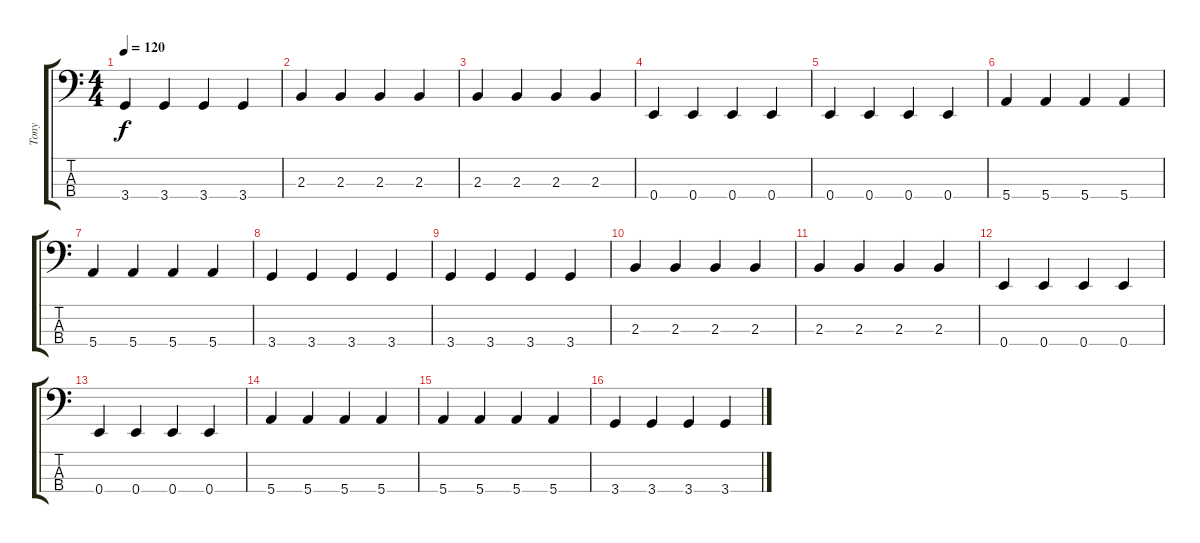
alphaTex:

\track ("Tony" "Tony") {instrument electricbasspick}
\staff {score tabs}
\tuning (G2 D2 A1 E1) {hide}
\ts (4 4)
\tempo 120
\clef f4
\ks c
3.4.4{dy f} 3.4.4 3.4.4 3.4.4 |
2.3.4 2.3.4 2.3.4 2.3.4 |
2.3.4 2.3.4 2.3.4 2.3.4 |
0.4.4 0.4.4 0.4.4 0.4.4 |
0.4.4 0.4.4 0.4.4 0.4.4 |
5.4.4 5.4.4 5.4.4 5.4.4 |
5.4.4 5.4.4 5.4.4 5.4.4 |
3.4.4 3.4.4 3.4.4 3.4.4 |
3.4.4 3.4.4 3.4.4 3.4.4 |
2.3.4 2.3.4 2.3.4 2.3.4 |
2.3.4 2.3.4 2.3.4 2.3.4 |
0.4.4 0.4.4 0.4.4 0.4.4 |
0.4.4 0.4.4 0.4.4 0.4.4 |
5.4.4 5.4.4 5.4.4 5.4.4 |
5.4.4 5.4.4 5.4.4 5.4.4 |
3.4.4 3.4.4 3.4.4 3.4.4
